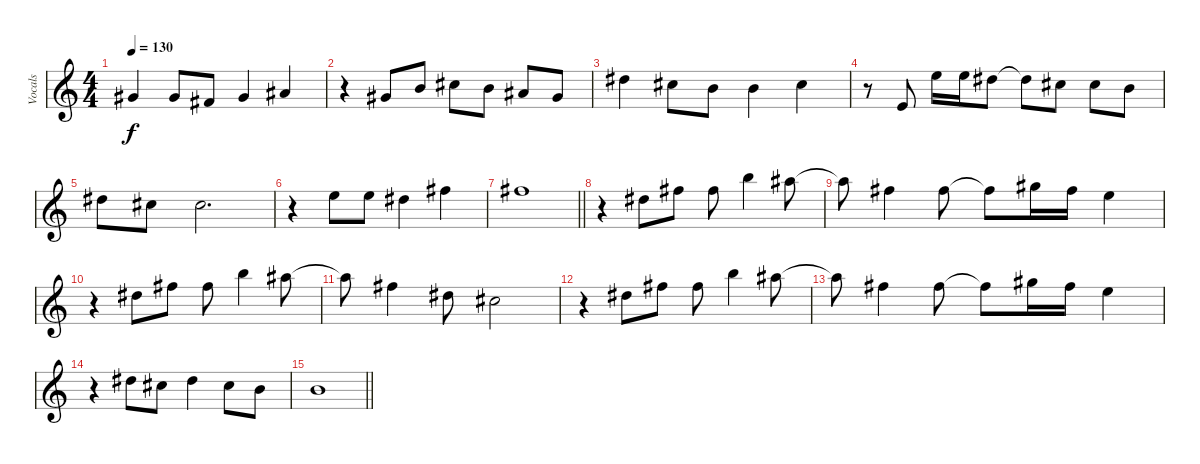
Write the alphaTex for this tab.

\track ("Vocals" "Vocals") {instrument choiraahs}
\staff {score}
\tuning (Eb5 Bb4 Gb4 Db4 Ab3 Eb3) {hide}
\ts (4 4)
\tempo 130
\clef g2
\ks c
2.3.4{dy f} 2.3.8 0.3.8 2.3.4 0.2.4 |
r.4 2.3.8 1.2.8 3.2.8 1.2.8 0.2.8 2.3.8 |
0.1.4 3.2.8 1.2.8 1.2.4 3.2.4 |
r.8 3.4.8 1.1.16 1.1.16 0.1.8 0.1{t}.8 3.2.8 3.2.8 1.2.8 |
0.1.8 3.2.8 3.2.2{d} |
r.4 1.1.8 1.1.8 0.1.4 3.1.4 |
\barLineRight lightlight
3.1.1 |
r.4 0.1.8 12.3.8 3.1.8 17.3.4 16.3.8 |
16.3{t}.8 8.2.4 8.2.8 8.2{t}.8 5.1.16 3.1.16 1.1.4 |
r.4 0.1.8 12.3.8 3.1.8 17.3.4 16.3.8 |
16.3{t}.8 8.2.4 0.1.8 3.2.2 |
r.4 0.1.8 12.3.8 3.1.8 17.3.4 16.3.8 |
16.3{t}.8 8.2.4 8.2.8 8.2{t}.8 5.1.16 3.1.16 1.1.4 |
r.4 0.1.8 3.2.8 0.1.4 3.2.8 1.2.8 |
\barLineRight lightlight
1.2.1
